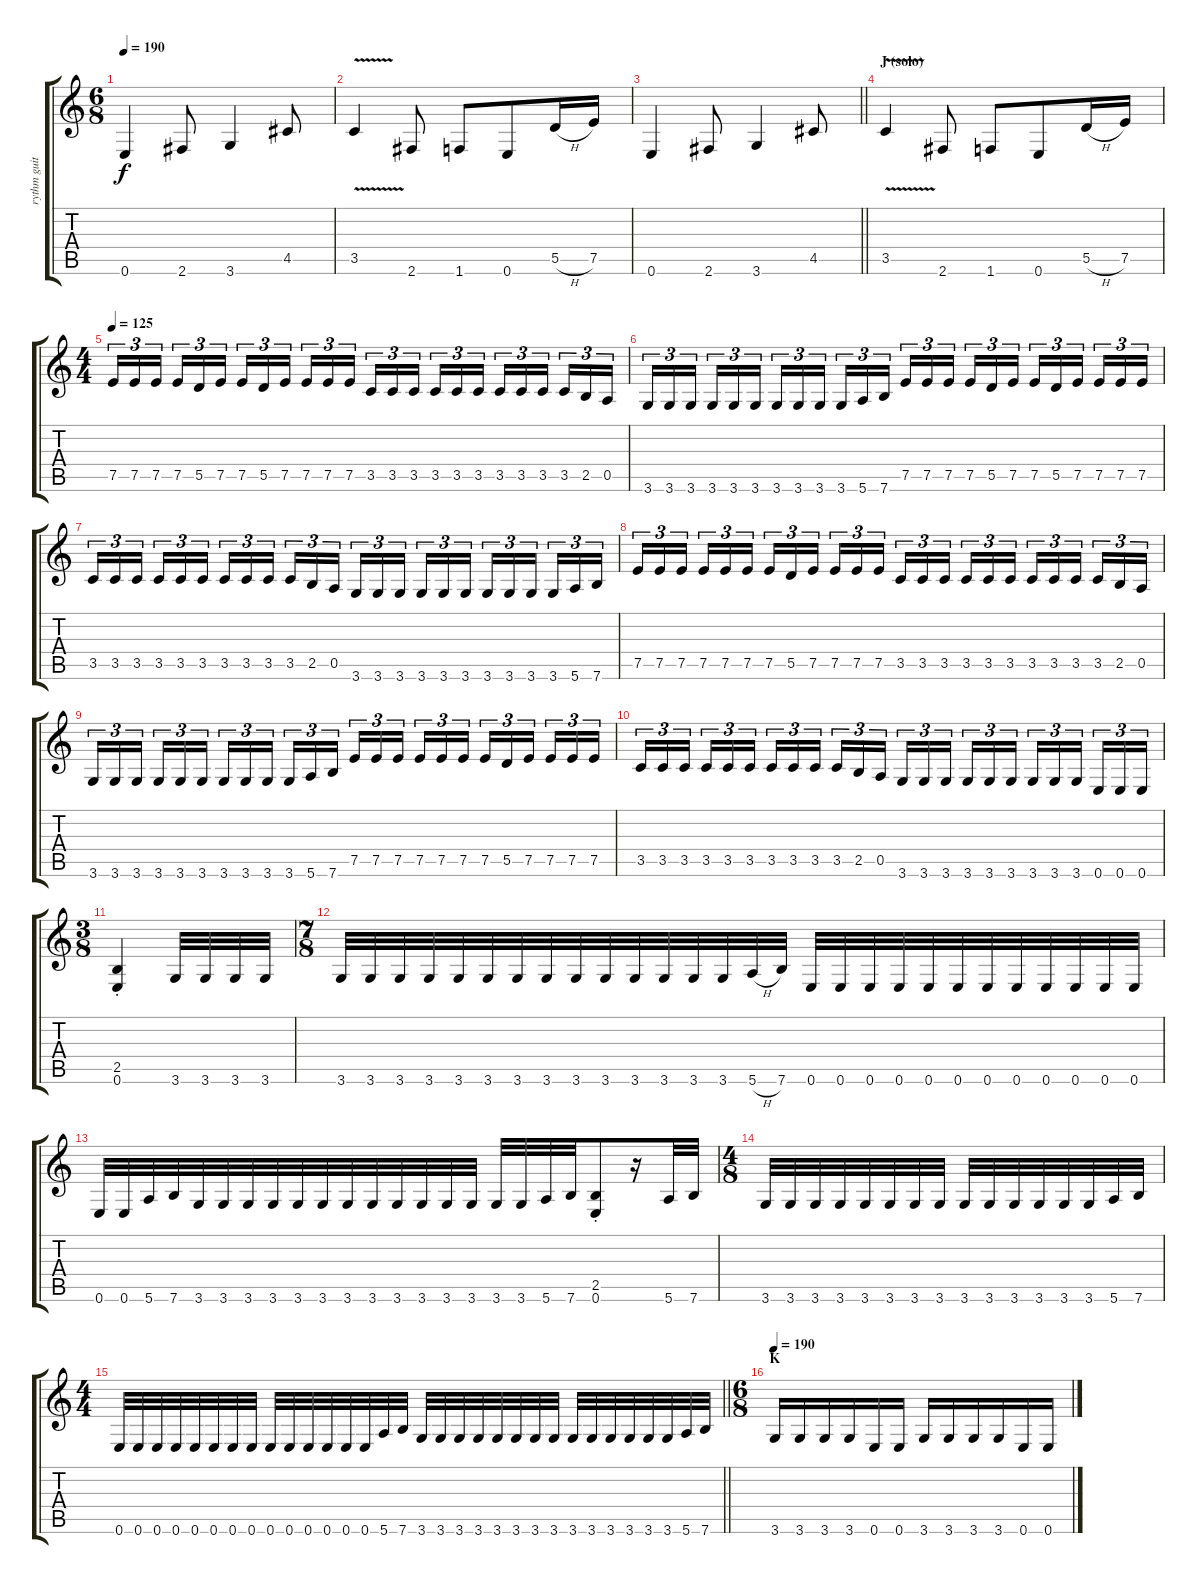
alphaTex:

\track ("rythm guitar 1" "rythm guit") {instrument distortionguitar}
\staff {score tabs}
\tuning (E4 B3 G3 D3 A2 E2) {hide}
\ts (6 8)
\tempo 190
\clef g2
\ks c
0.6.4{dy f} 2.6.8 3.6.4 4.5.8 |
3.5{v}.4 2.6.8 1.6.8 0.6.8 5.5{h}.16 7.5.16 |
\barLineRight lightlight
0.6.4 2.6.8 3.6.4 4.5.8 |
\section ("" "J (solo)")
3.5{v}.4 2.6.8 1.6.8 0.6.8 5.5{h}.16 7.5.16 |
\ts (4 4)
\tempo 125
7.5.16{tu (3 2)} 7.5.16{tu (3 2)} 7.5.16{tu (3 2) beam splitsecondary} 7.5.16{tu (3 2)} 5.5.16{tu (3 2)} 7.5.16{tu (3 2)} 7.5.16{tu (3 2)} 5.5.16{tu (3 2)} 7.5.16{tu (3 2) beam splitsecondary} 7.5.16{tu (3 2)} 7.5.16{tu (3 2)} 7.5.16{tu (3 2)} 3.5.16{tu (3 2)} 3.5.16{tu (3 2)} 3.5.16{tu (3 2) beam splitsecondary} 3.5.16{tu (3 2)} 3.5.16{tu (3 2)} 3.5.16{tu (3 2)} 3.5.16{tu (3 2)} 3.5.16{tu (3 2)} 3.5.16{tu (3 2) beam splitsecondary} 3.5.16{tu (3 2)} 2.5.16{tu (3 2)} 0.5.16{tu (3 2)} |
3.6.16{tu (3 2)} 3.6.16{tu (3 2)} 3.6.16{tu (3 2) beam splitsecondary} 3.6.16{tu (3 2)} 3.6.16{tu (3 2)} 3.6.16{tu (3 2)} 3.6.16{tu (3 2)} 3.6.16{tu (3 2)} 3.6.16{tu (3 2) beam splitsecondary} 3.6.16{tu (3 2)} 5.6.16{tu (3 2)} 7.6.16{tu (3 2)} 7.5.16{tu (3 2)} 7.5.16{tu (3 2)} 7.5.16{tu (3 2) beam splitsecondary} 7.5.16{tu (3 2)} 5.5.16{tu (3 2)} 7.5.16{tu (3 2)} 7.5.16{tu (3 2)} 5.5.16{tu (3 2)} 7.5.16{tu (3 2) beam splitsecondary} 7.5.16{tu (3 2)} 7.5.16{tu (3 2)} 7.5.16{tu (3 2)} |
3.5.16{tu (3 2)} 3.5.16{tu (3 2)} 3.5.16{tu (3 2) beam splitsecondary} 3.5.16{tu (3 2)} 3.5.16{tu (3 2)} 3.5.16{tu (3 2)} 3.5.16{tu (3 2)} 3.5.16{tu (3 2)} 3.5.16{tu (3 2) beam splitsecondary} 3.5.16{tu (3 2)} 2.5.16{tu (3 2)} 0.5.16{tu (3 2)} 3.6.16{tu (3 2)} 3.6.16{tu (3 2)} 3.6.16{tu (3 2) beam splitsecondary} 3.6.16{tu (3 2)} 3.6.16{tu (3 2)} 3.6.16{tu (3 2)} 3.6.16{tu (3 2)} 3.6.16{tu (3 2)} 3.6.16{tu (3 2) beam splitsecondary} 3.6.16{tu (3 2)} 5.6.16{tu (3 2)} 7.6.16{tu (3 2)} |
7.5.16{tu (3 2)} 7.5.16{tu (3 2)} 7.5.16{tu (3 2) beam splitsecondary} 7.5.16{tu (3 2)} 7.5.16{tu (3 2)} 7.5.16{tu (3 2)} 7.5.16{tu (3 2)} 5.5.16{tu (3 2)} 7.5.16{tu (3 2) beam splitsecondary} 7.5.16{tu (3 2)} 7.5.16{tu (3 2)} 7.5.16{tu (3 2)} 3.5.16{tu (3 2)} 3.5.16{tu (3 2)} 3.5.16{tu (3 2) beam splitsecondary} 3.5.16{tu (3 2)} 3.5.16{tu (3 2)} 3.5.16{tu (3 2)} 3.5.16{tu (3 2)} 3.5.16{tu (3 2)} 3.5.16{tu (3 2) beam splitsecondary} 3.5.16{tu (3 2)} 2.5.16{tu (3 2)} 0.5.16{tu (3 2)} |
3.6.16{tu (3 2)} 3.6.16{tu (3 2)} 3.6.16{tu (3 2) beam splitsecondary} 3.6.16{tu (3 2)} 3.6.16{tu (3 2)} 3.6.16{tu (3 2)} 3.6.16{tu (3 2)} 3.6.16{tu (3 2)} 3.6.16{tu (3 2) beam splitsecondary} 3.6.16{tu (3 2)} 5.6.16{tu (3 2)} 7.6.16{tu (3 2)} 7.5.16{tu (3 2)} 7.5.16{tu (3 2)} 7.5.16{tu (3 2) beam splitsecondary} 7.5.16{tu (3 2)} 7.5.16{tu (3 2)} 7.5.16{tu (3 2)} 7.5.16{tu (3 2)} 5.5.16{tu (3 2)} 7.5.16{tu (3 2) beam splitsecondary} 7.5.16{tu (3 2)} 7.5.16{tu (3 2)} 7.5.16{tu (3 2)} |
3.5.16{tu (3 2)} 3.5.16{tu (3 2)} 3.5.16{tu (3 2) beam splitsecondary} 3.5.16{tu (3 2)} 3.5.16{tu (3 2)} 3.5.16{tu (3 2)} 3.5.16{tu (3 2)} 3.5.16{tu (3 2)} 3.5.16{tu (3 2) beam splitsecondary} 3.5.16{tu (3 2)} 2.5.16{tu (3 2)} 0.5.16{tu (3 2)} 3.6.16{tu (3 2)} 3.6.16{tu (3 2)} 3.6.16{tu (3 2) beam splitsecondary} 3.6.16{tu (3 2)} 3.6.16{tu (3 2)} 3.6.16{tu (3 2)} 3.6.16{tu (3 2)} 3.6.16{tu (3 2)} 3.6.16{tu (3 2) beam splitsecondary} 0.6.16{tu (3 2)} 0.6.16{tu (3 2)} 0.6.16{tu (3 2)} |
\ts (3 8)
(2.5{st} 0.6{st}).4 3.6.32 3.6.32 3.6.32 3.6.32 |
\ts (7 8)
3.6.32 3.6.32 3.6.32 3.6.32 3.6.32 3.6.32 3.6.32 3.6.32 3.6.32 3.6.32 3.6.32 3.6.32 3.6.32 3.6.32 5.6{h}.32 7.6.32 0.6.32 0.6.32 0.6.32 0.6.32 0.6.32 0.6.32 0.6.32 0.6.32 0.6.32 0.6.32 0.6.32 0.6.32 |
0.6.32 0.6.32 5.6.32 7.6.32 3.6.32 3.6.32 3.6.32 3.6.32 3.6.32 3.6.32 3.6.32 3.6.32 3.6.32 3.6.32 3.6.32 3.6.32 3.6.32 3.6.32 5.6.32 7.6.32 (2.5{st} 0.6{st}).8 r.16 5.6.32 7.6.32 |
\ts (4 8)
3.6.32 3.6.32 3.6.32 3.6.32 3.6.32 3.6.32 3.6.32 3.6.32 3.6.32 3.6.32 3.6.32 3.6.32 3.6.32 3.6.32 5.6.32 7.6.32 |
\ts (4 4)
\barLineRight lightlight
0.6.32 0.6.32 0.6.32 0.6.32 0.6.32 0.6.32 0.6.32 0.6.32 0.6.32 0.6.32 0.6.32 0.6.32 0.6.32 0.6.32 5.6.32 7.6.32 3.6.32 3.6.32 3.6.32 3.6.32 3.6.32 3.6.32 3.6.32 3.6.32 3.6.32 3.6.32 3.6.32 3.6.32 3.6.32 3.6.32 5.6.32 7.6.32 |
\ts (6 8)
\section ("" "K")
\tempo 190
3.6.16 3.6.16 3.6.16 3.6.16 0.6.16 0.6.16 3.6.16 3.6.16 3.6.16 3.6.16 0.6.16 0.6.16
